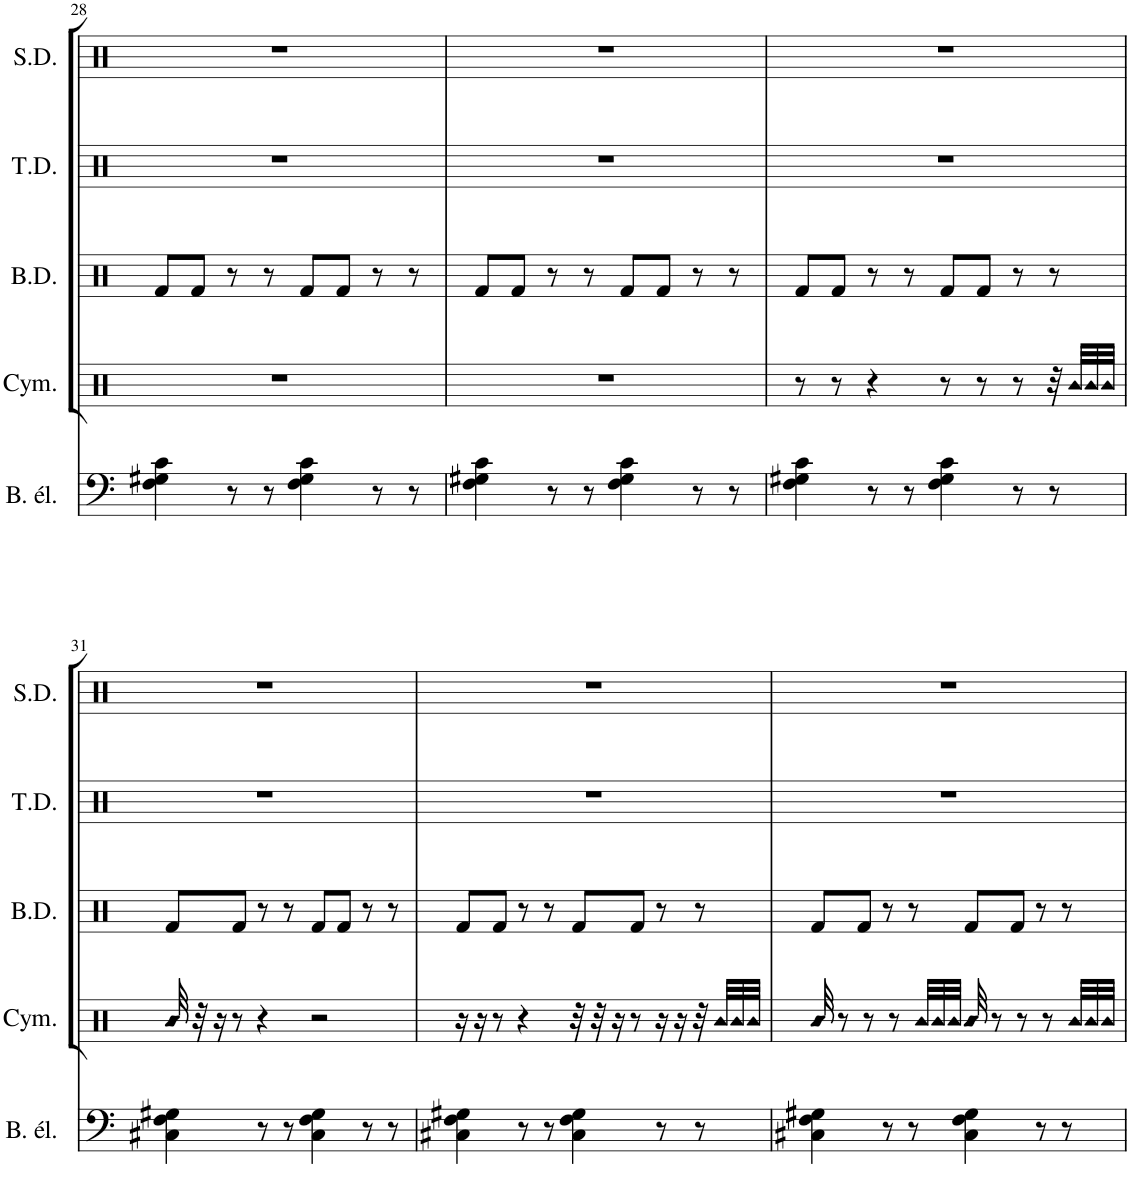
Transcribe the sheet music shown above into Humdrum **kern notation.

**kern	**kern	**kern	**kern	**kern
*part5	*part4	*part3	*part2	*part1
*staff5	*staff4	*staff3	*staff2	*staff1
*I"Basse électrique	*I"Cymbals	*I"Bass Drums	*I"Tenor Drums	*I"Snare Drum
*I'B. él.	*I'Cym.	*I'B.D.	*I'T.D.	*I'S.D.
!!LO:PB:g=z
*clefF4	*clefX	*clefX	*clefX	*clefX
*Trd7c12	*	*	*	*
*k[]	*k[]	*k[]	*k[]	*k[]
*M4/4	*M4/4	*M4/4	*M4/4	*M4/4
=28	=28	=28	=28	=28
4F\ 4G#X\ 4c\	1r	8Rf/L	1r	1r
.	.	8Rf/J	.	.
8r	.	8r	.	.
8r	.	8r	.	.
4F\ 4G#\ 4c\	.	8Rf/L	.	.
.	.	8Rf/J	.	.
8r	.	8r	.	.
8r	.	8r	.	.
=29	=29	=29	=29	=29
4F\ 4G#X\ 4c\	1r	8Rf/L	1r	1r
.	.	8Rf/J	.	.
8r	.	8r	.	.
8r	.	8r	.	.
4F\ 4G#\ 4c\	.	8Rf/L	.	.
.	.	8Rf/J	.	.
8r	.	8r	.	.
8r	.	8r	.	.
=30	=30	=30	=30	=30
4F\ 4G#X\ 4c\	8r	8Rf/L	1r	1r
.	8r	8Rf/J	.	.
8r	4r	8r	.	.
8r	.	8r	.	.
4F\ 4G#\ 4c\	8r	8Rf/L	.	.
.	8r	8Rf/J	.	.
8r	8r	8r	.	.
8r	32r	8r	.	.
.	32R/LLL	.	.	.
.	32R/	.	.	.
.	32R/JJJ	.	.	.
!!LO:LB:g=z
=31	=31	=31	=31	=31
!	!LO:N:head=diamond	!	!	!
4C#X\ 4F\ 4G#X\	32R/	8Rf/L	1r	1r
.	32r	.	.	.
.	16r	.	.	.
.	8r	8Rf/J	.	.
8r	4r	8r	.	.
8r	.	8r	.	.
4C#\ 4F\ 4G#\	2r	8Rf/L	.	.
.	.	8Rf/J	.	.
8r	.	8r	.	.
8r	.	8r	.	.
=32	=32	=32	=32	=32
4C#X\ 4F\ 4G#X\	16r	8Rf/L	1r	1r
.	16r	.	.	.
.	8r	8Rf/J	.	.
8r	4r	8r	.	.
8r	.	8r	.	.
4C#\ 4F\ 4G#\	32r	8Rf/L	.	.
.	32r	.	.	.
.	16r	.	.	.
.	8r	8Rf/J	.	.
8r	16r	8r	.	.
.	16r	.	.	.
8r	32r	8r	.	.
.	32R/LLL	.	.	.
.	32R/	.	.	.
.	32R/JJJ	.	.	.
=33	=33	=33	=33	=33
!	!LO:N:head=diamond	!	!	!
4C#X\ 4F\ 4G#X\	32R/	8Rf/L	1r	1r
.	8r	.	.	.
.	.	8Rf/J	.	.
.	8r	.	.	.
8r	.	8r	.	.
.	8r	.	.	.
8r	.	8r	.	.
.	32R/LLL	.	.	.
.	32R/	.	.	.
.	32R/JJJ	.	.	.
!	!LO:N:head=diamond	!	!	!
4C#\ 4F\ 4G#\	32R/	8Rf/L	.	.
.	8r	.	.	.
.	.	8Rf/J	.	.
.	8r	.	.	.
8r	.	8r	.	.
.	8r	.	.	.
8r	.	8r	.	.
.	32R/LLL	.	.	.
.	32R/	.	.	.
.	32R/JJJ	.	.	.
=	=	=	=	=
*-	*-	*-	*-	*-
